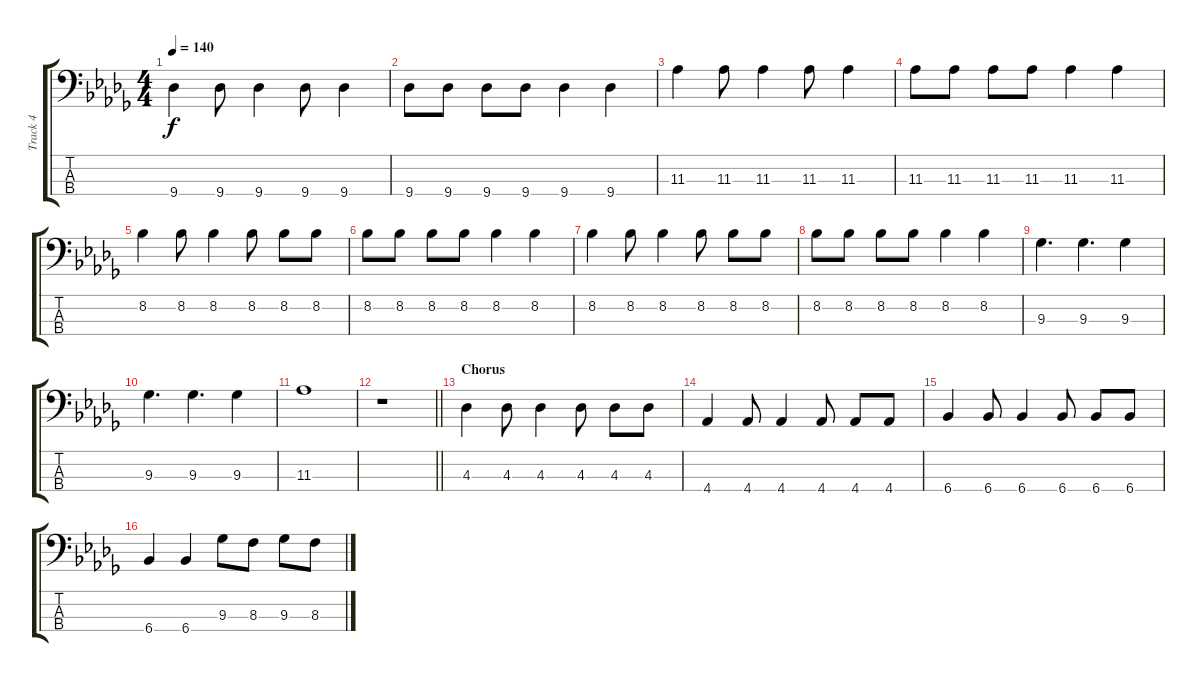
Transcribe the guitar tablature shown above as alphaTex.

\track ("Track 4" "Track 4") {instrument electricbasspick}
\staff {score tabs}
\tuning (G2 D2 A1 E1) {hide}
\ts (4 4)
\tempo 140
\clef f4
\ks db
9.4.4{dy f} 9.4.8 9.4.4 9.4.8 9.4.4 |
9.4.8 9.4.8 9.4.8 9.4.8 9.4.4 9.4.4 |
11.3.4 11.3.8 11.3.4 11.3.8 11.3.4 |
11.3.8 11.3.8 11.3.8 11.3.8 11.3.4 11.3.4 |
8.2.4 8.2.8 8.2.4 8.2.8 8.2.8 8.2.8 |
8.2.8 8.2.8 8.2.8 8.2.8 8.2.4 8.2.4 |
8.2.4 8.2.8 8.2.4 8.2.8 8.2.8 8.2.8 |
8.2.8 8.2.8 8.2.8 8.2.8 8.2.4 8.2.4 |
9.3.4{d} 9.3.4{d} 9.3.4 |
9.3.4{d} 9.3.4{d} 9.3.4 |
11.3.1 |
\barLineRight lightlight
r.1 |
\section ("" "Chorus")
4.3.4 4.3.8 4.3.4 4.3.8 4.3.8 4.3.8 |
4.4.4 4.4.8 4.4.4 4.4.8 4.4.8 4.4.8 |
6.4.4 6.4.8 6.4.4 6.4.8 6.4.8 6.4.8 |
6.4.4 6.4.4 9.3.8 8.3.8 9.3.8 8.3.8
